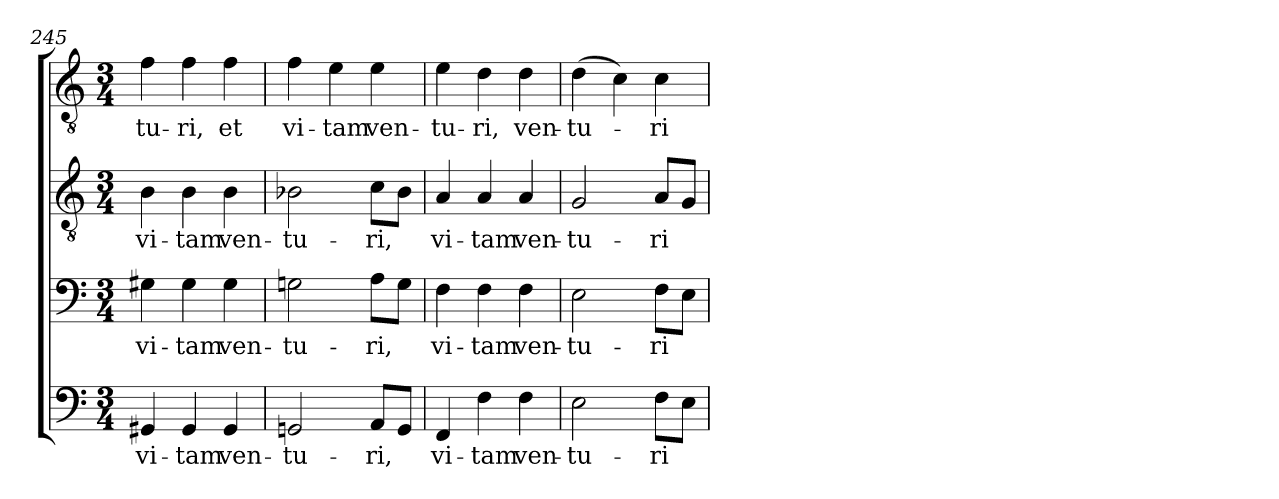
**kern	**text	**kern	**text	**kern	**text	**kern	**text
*part4	*part4	*part3	*part3	*part2	*part2	*part1	*part1
*staff4	*staff4	*staff3	*staff3	*staff2	*staff2	*staff1	*staff1
*clefF4	*	*clefF4	*	*clefGv2	*	*clefGv2	*
*k[]	*	*k[]	*	*k[]	*	*k[]	*
*C:	*	*C:	*	*C:	*	*C:	*
*M3/4	*	*M3/4	*	*M3/4	*	*M3/4	*
=245	=245	=245	=245	=245	=245	=245	=245
!	!LO:LY:b	!	!LO:LY:b	!	!LO:LY:b	!	!LO:LY:b
4GG#X/	vi-	4G#X\	vi-	4B\	vi-	4f\	-tu-
!	!LO:LY:b	!	!LO:LY:b	!	!LO:LY:b	!	!LO:LY:b
4GG#/	-tam	4G#\	-tam	4B\	-tam	4f\	-ri,
!	!LO:LY:b	!	!LO:LY:b	!	!LO:LY:b	!	!LO:LY:b
4GG#/	ven-	4G#\	ven-	4B\	ven-	4f\	et
!!LO:LB:g=z
=246	=246	=246	=246	=246	=246	=246	=246
!	!LO:LY:b	!	!LO:LY:b	!	!LO:LY:b	!	!LO:LY:b
2GGn/	-tu-	2Gn\	-tu-	2B-X\	-tu-	4f\	vi-
!	!	!	!	!	!	!	!LO:LY:b
.	.	.	.	.	.	4e\	-tam
!	!LO:LY:b	!	!LO:LY:b	!	!LO:LY:b	!	!LO:LY:b
8AA/L	-ri,	8A\L	-ri,	8c\L	-ri,	4e\	ven-
8GG/J	.	8G\J	.	8B-\J	.	.	.
=247	=247	=247	=247	=247	=247	=247	=247
!	!LO:LY:b	!	!LO:LY:b	!	!LO:LY:b	!	!LO:LY:b
4FF/	vi-	4F\	vi-	4A/	vi-	4e\	-tu-
!	!LO:LY:b	!	!LO:LY:b	!	!LO:LY:b	!	!LO:LY:b
4F\	-tam	4F\	-tam	4A/	-tam	4d\	-ri,
!	!LO:LY:b	!	!LO:LY:b	!	!LO:LY:b	!	!LO:LY:b
4F\	ven-	4F\	ven-	4A/	ven-	4d\	ven-
=248	=248	=248	=248	=248	=248	=248	=248
!	!LO:LY:b	!	!LO:LY:b	!	!LO:LY:b	!	!LO:LY:b
2E\	-tu-	2E\	-tu-	2G/	-tu-	(>4d\	-tu-
.	.	.	.	.	.	4c\)	.
!	!LO:LY:b	!	!LO:LY:b	!	!LO:LY:b	!	!LO:LY:b
8F\L	-ri	8F\L	-ri	8A/L	-ri	4c\	-ri
8E\J	.	8E\J	.	8G/J	.	.	.
=	=	=	=	=	=	=	=
*-	*-	*-	*-	*-	*-	*-	*-
